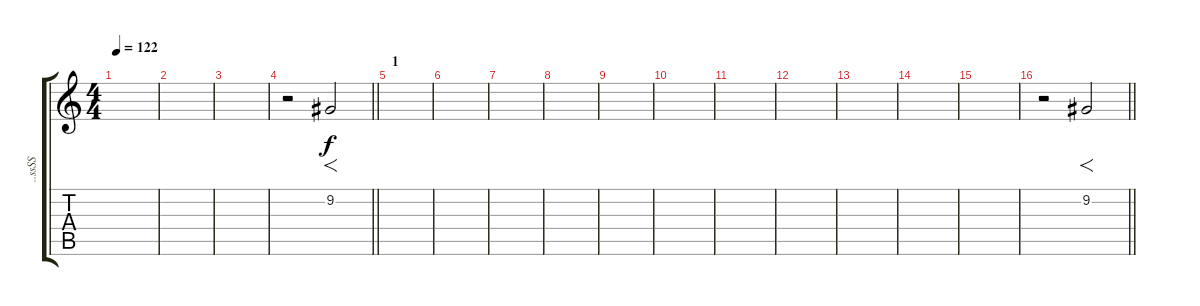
\track ("..ssSS" "..ssSS") {instrument reversecymbal}
\staff {score tabs}
\tuning (E4 B3 G3 D3 A2 E2) {hide}
\ts (4 4)
\tempo 122
\clef g2
\ks c
|
|
|
\barLineRight lightlight
r.2 9.2.2{f} |
\section ("" "1")
|
|
|
|
|
|
|
|
|
|
|
\barLineRight lightlight
r.2 9.2.2{f}
